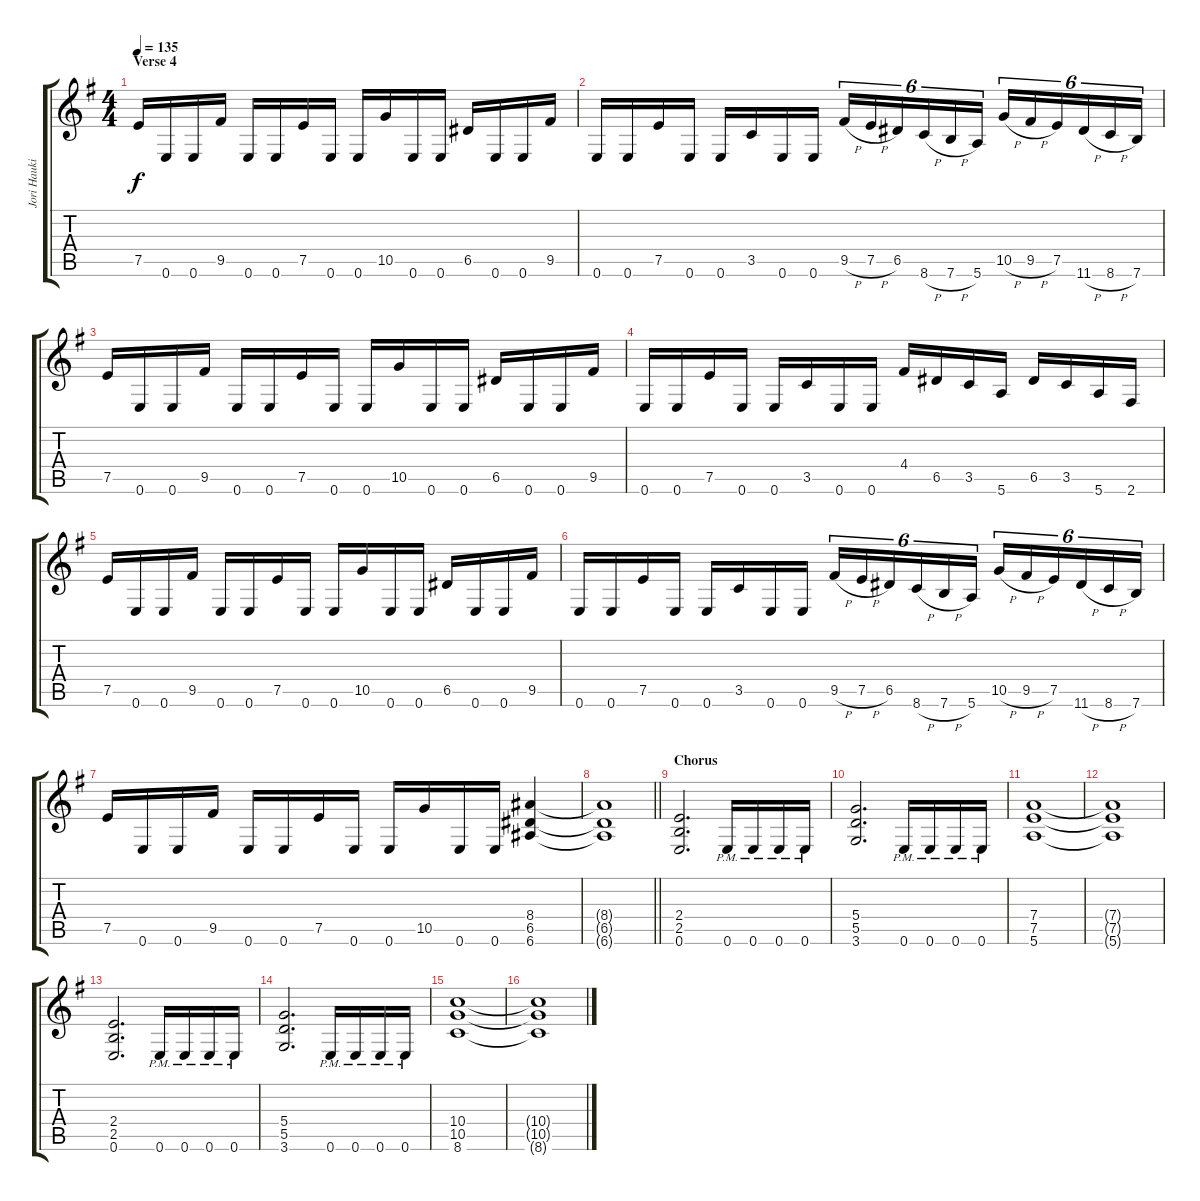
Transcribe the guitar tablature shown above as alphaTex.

\track ("Jori Haukio (guitar)" "Jori Hauki") {instrument distortionguitar}
\staff {score tabs}
\tuning (E4 B3 G3 D3 A2 E2) {hide}
\ts (4 4)
\section ("" "Verse 4")
\tempo 135
\clef g2
\ks eminor
7.5.16{dy f} 0.6.16 0.6.16 9.5.16 0.6.16 0.6.16 7.5.16 0.6.16 0.6.16 10.5.16 0.6.16 0.6.16 6.5.16 0.6.16 0.6.16 9.5.16 |
0.6.16 0.6.16 7.5.16 0.6.16 0.6.16 3.5.16 0.6.16 0.6.16 9.5{h}.16{tu (6 4)} 7.5{h}.16{tu (6 4)} 6.5.16{tu (6 4)} 8.6{h}.16{tu (6 4)} 7.6{h}.16{tu (6 4)} 5.6.16{tu (6 4)} 10.5{h}.16{tu (6 4)} 9.5{h}.16{tu (6 4)} 7.5.16{tu (6 4)} 11.6{h}.16{tu (6 4)} 8.6{h}.16{tu (6 4)} 7.6.16{tu (6 4)} |
7.5.16 0.6.16 0.6.16 9.5.16 0.6.16 0.6.16 7.5.16 0.6.16 0.6.16 10.5.16 0.6.16 0.6.16 6.5.16 0.6.16 0.6.16 9.5.16 |
0.6.16 0.6.16 7.5.16 0.6.16 0.6.16 3.5.16 0.6.16 0.6.16 4.4.16 6.5.16 3.5.16 5.6.16 6.5.16 3.5.16 5.6.16 2.6.16 |
7.5.16 0.6.16 0.6.16 9.5.16 0.6.16 0.6.16 7.5.16 0.6.16 0.6.16 10.5.16 0.6.16 0.6.16 6.5.16 0.6.16 0.6.16 9.5.16 |
0.6.16 0.6.16 7.5.16 0.6.16 0.6.16 3.5.16 0.6.16 0.6.16 9.5{h}.16{tu (6 4)} 7.5{h}.16{tu (6 4)} 6.5.16{tu (6 4)} 8.6{h}.16{tu (6 4)} 7.6{h}.16{tu (6 4)} 5.6.16{tu (6 4)} 10.5{h}.16{tu (6 4)} 9.5{h}.16{tu (6 4)} 7.5.16{tu (6 4)} 11.6{h}.16{tu (6 4)} 8.6{h}.16{tu (6 4)} 7.6.16{tu (6 4)} |
7.5.16 0.6.16 0.6.16 9.5.16 0.6.16 0.6.16 7.5.16 0.6.16 0.6.16 10.5.16 0.6.16 0.6.16 (8.4 6.5 6.6).4 |
\barLineRight lightlight
(8.4{t} 6.5{t} 6.6{t}).1 |
\section ("" "Chorus")
(2.4 2.5 0.6).2{d} 0.6{pm}.16 0.6{pm}.16 0.6{pm}.16 0.6{pm}.16 |
(5.4 5.5 3.6).2{d} 0.6{pm}.16 0.6{pm}.16 0.6{pm}.16 0.6{pm}.16 |
(7.4 7.5 5.6).1 |
(7.4{t} 7.5{t} 5.6{t}).1 |
(2.4 2.5 0.6).2{d} 0.6{pm}.16 0.6{pm}.16 0.6{pm}.16 0.6{pm}.16 |
(5.4 5.5 3.6).2{d} 0.6{pm}.16 0.6{pm}.16 0.6{pm}.16 0.6{pm}.16 |
(10.4 10.5 8.6).1 |
(10.4{t} 10.5{t} 8.6{t}).1
